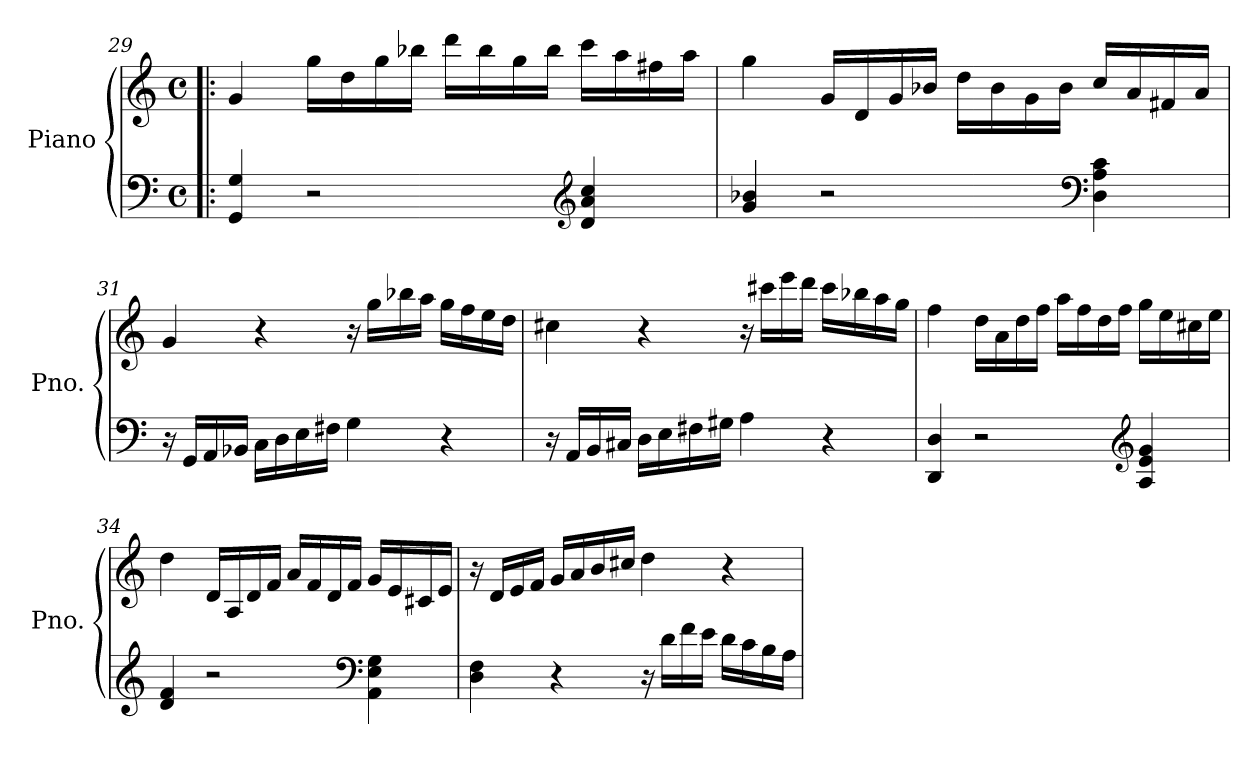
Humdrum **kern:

**kern	**kern
*part1	*part1
*staff2	*staff1
*I"Piano	*
*I'Pno.	*
!!LO:LB:g=z
*clefF4	*clefG2
*k[]	*k[]
*C:	*C:
*M4/4	*M4/4
*met(c)	*met(c)
=29!|:	=29!|:
4GG/ 4G/	4g/
2r	16gg\LL
.	16dd\
.	16gg\
.	16bb-X\JJ
.	16ddd\LL
.	16bb-\
.	16gg\
.	16bb-\JJ
*clefG2	*
4d/ 4a/ 4cc/	16ccc\LL
.	16aa\
.	16ff#X\
.	16aa\JJ
=30	=30
4g/ 4b-X/	4gg\
2r	16g/LL
.	16d/
.	16g/
.	16b-X/JJ
.	16dd\LL
.	16b-\
.	16g\
.	16b-\JJ
*clefF4	*
4D\ 4A\ 4c\	16cc/LL
.	16a/
.	16f#X/
.	16a/JJ
!!LO:LB:g=z
=31	=31
16r	4g/
16GG/LL	.
16AA/	.
16BB-X/JJ	.
16C\LL	4r
16D\	.
16E\	.
16F#X\JJ	.
4G\	16r
.	16gg\LL
.	16bb-X\
.	16aa\JJ
4r	16gg\LL
.	16ff\
.	16ee\
.	16dd\JJ
=32	=32
16r	4cc#X\
16AA/LL	.
16BB/	.
16C#X/JJ	.
16D\LL	4r
16E\	.
16F#X\	.
16G#X\JJ	.
4A\	16r
.	16ccc#X\LL
.	16eee\
.	16ddd\JJ
4r	16ccc#\LL
.	16bb-X\
.	16aa\
.	16gg\JJ
!!LO:LB:g=z
=33	=33
4DD/ 4D/	4ff\
2r	16dd\LL
.	16a\
.	16dd\
.	16ff\JJ
.	16aa\LL
.	16ff\
.	16dd\
.	16ff\JJ
*clefG2	*
4A/ 4e/ 4g/	16gg\LL
.	16ee\
.	16cc#X\
.	16ee\JJ
=34	=34
4d/ 4f/	4dd\
2r	16d/LL
.	16A/
.	16d/
.	16f/JJ
.	16a/LL
.	16f/
.	16d/
.	16f/JJ
*clefF4	*
4AA\ 4E\ 4G\	16g/LL
.	16e/
.	16c#X/
.	16e/JJ
!!LO:PB:g=z
=35	=35
4D\ 4F\	16r
.	16d/LL
.	16e/
.	16f/JJ
4r	16g/LL
.	16a/
.	16b/
.	16cc#X/JJ
16r	4dd\
16d\LL	.
16f\	.
16e\JJ	.
16d\LL	4r
16c\	.
16B\	.
16A\JJ	.
=	=
*-	*-
